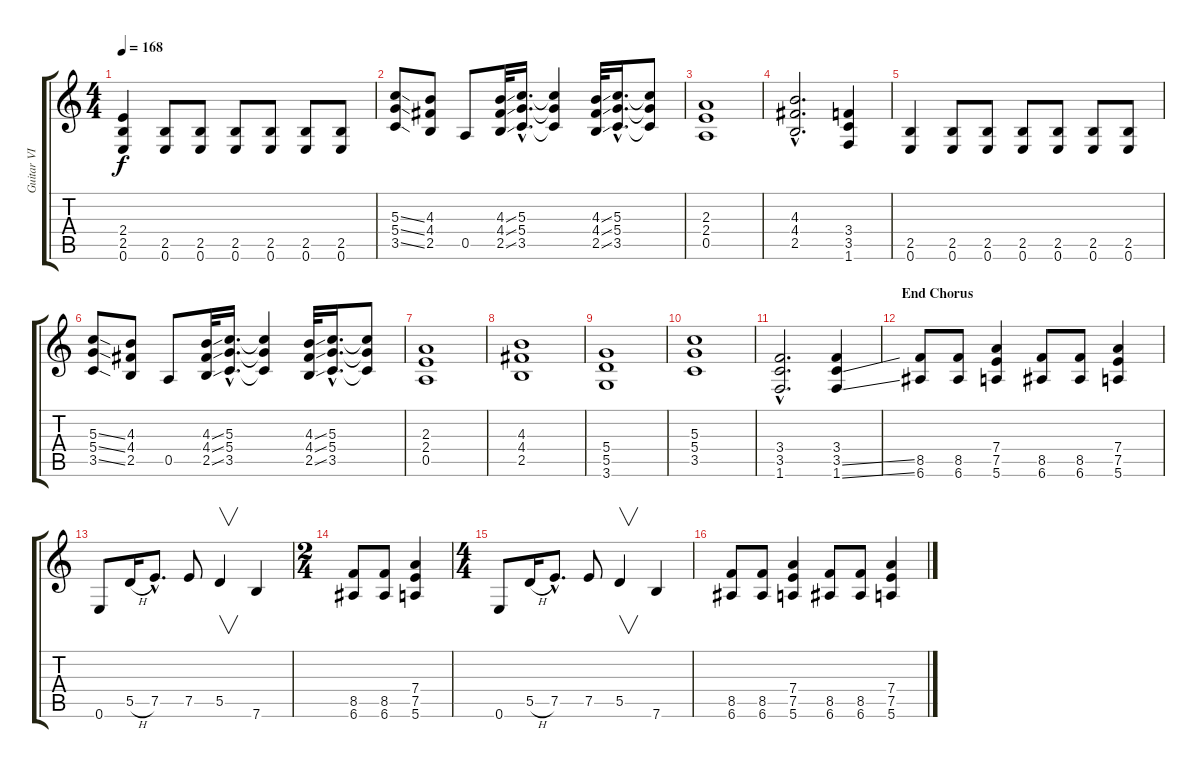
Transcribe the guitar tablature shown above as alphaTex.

\track ("Guitar VI Distortion" "Guitar VI ") {instrument distortionguitar}
\staff {score tabs}
\tuning (E4 B3 G3 D3 A2 E2) {hide}
\ts (4 4)
\tempo 168
\clef g2
\ks c
(2.4 2.5 0.6).4{dy f} (2.5 0.6).8 (2.5 0.6).8 (2.5 0.6).8 (2.5 0.6).8 (2.5 0.6).8 (2.5 0.6).8 |
(5.3{ss} 5.4{ss} 3.5{ss}).8 (4.3 4.4 2.5).8 0.5.8 (4.3{ss} 4.4{ss} 2.5{ss}).32 (5.3{hac} 5.4{hac} 3.5{hac}).16{d} (5.3{t} 5.4{t} 3.5{t}).4 (4.3{ss} 4.4{ss} 2.5{ss}).32 (5.3{hac} 5.4{hac} 3.5{hac}).16{d} (5.3{t} 5.4{t} 3.5{t}).8 |
(2.3 2.4 0.5).1 |
(4.3{hac} 4.4{hac} 2.5{hac}).2{d} (3.4 3.5 1.6).4 |
(2.5 0.6).4 (2.5 0.6).8 (2.5 0.6).8 (2.5 0.6).8 (2.5 0.6).8 (2.5 0.6).8 (2.5 0.6).8 |
(5.3{ss} 5.4{ss} 3.5{ss}).8 (4.3 4.4 2.5).8 0.5.8 (4.3{ss} 4.4{ss} 2.5{ss}).32 (5.3{hac} 5.4{hac} 3.5{hac}).16{d} (5.3{t} 5.4{t} 3.5{t}).4 (4.3{ss} 4.4{ss} 2.5{ss}).32 (5.3{hac} 5.4{hac} 3.5{hac}).16{d} (5.3{t} 5.4{t} 3.5{t}).8 |
(2.3 2.4 0.5).1 |
(4.3 4.4 2.5).1 |
(5.4 5.5 3.6).1 |
(5.3 5.4 3.5).1 |
(3.4{hac} 3.5{hac} 1.6{hac}).2{d} (3.4 3.5{ss} 1.6{ss}).4 |
\section ("" "End Chorus")
(8.5 6.6).8 (8.5 6.6).8 (7.4 7.5 5.6).4 (8.5 6.6).8 (8.5 6.6).8 (7.4 7.5 5.6).4 |
0.6.8 5.5{h}.16 7.5{hac}.8{d} 7.5.8 5.5.4{v} 7.6.4 |
\ts (2 4)
(8.5 6.6).8 (8.5 6.6).8 (7.4 7.5 5.6).4 |
\ts (4 4)
0.6.8 5.5{h}.16 7.5{hac}.8{d} 7.5.8 5.5.4{v} 7.6.4 |
(8.5 6.6).8 (8.5 6.6).8 (7.4 7.5 5.6).4 (8.5 6.6).8 (8.5 6.6).8 (7.4 7.5 5.6).4
